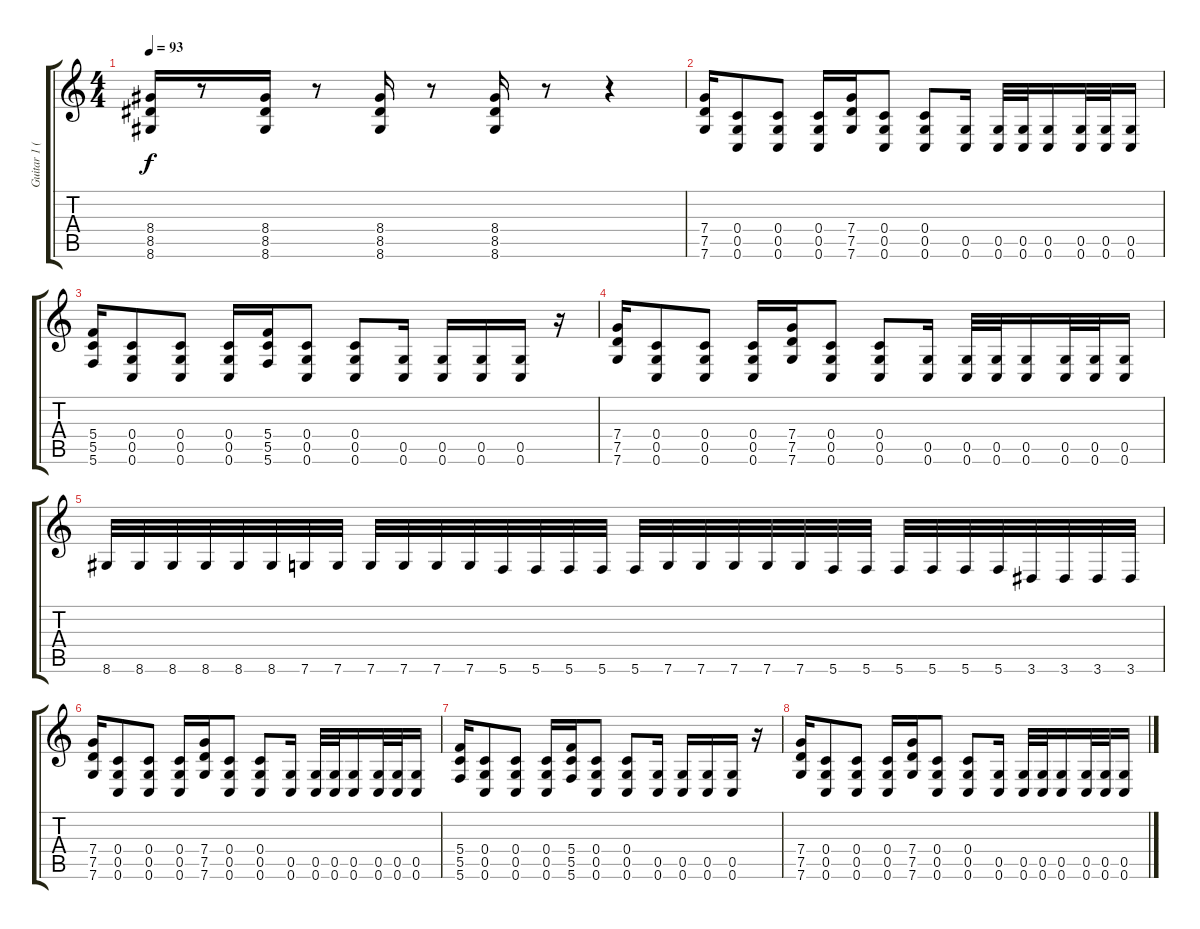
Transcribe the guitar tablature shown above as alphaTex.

\track ("Guitar 1 (Distorted- Tuck)" "Guitar 1 (") {instrument distortionguitar}
\staff {score tabs}
\tuning (D4 A3 F3 C3 G2 C2) {hide}
\ts (4 4)
\tempo 93
\clef g2
\ks c
(8.4 8.5 8.6).16{dy f} r.8 (8.4 8.5 8.6).16 r.8 (8.4 8.5 8.6).16 r.8 (8.4 8.5 8.6).16 r.8 r.4 |
(7.4 7.5 7.6).16 (0.4 0.5 0.6).8 (0.4 0.5 0.6).8 (0.4 0.5 0.6).16 (7.4 7.5 7.6).16 (0.4 0.5 0.6).8 (0.4 0.5 0.6).8 (0.5 0.6).16 (0.5 0.6).32 (0.5 0.6).32 (0.5 0.6).16 (0.5 0.6).32 (0.5 0.6).32 (0.5 0.6).16 |
(5.4 5.5 5.6).16 (0.4 0.5 0.6).8 (0.4 0.5 0.6).8 (0.4 0.5 0.6).16 (5.4 5.5 5.6).16 (0.4 0.5 0.6).8 (0.4 0.5 0.6).8 (0.5 0.6).16 (0.5 0.6).16 (0.5 0.6).16 (0.5 0.6).16 r.16 |
(7.4 7.5 7.6).16 (0.4 0.5 0.6).8 (0.4 0.5 0.6).8 (0.4 0.5 0.6).16 (7.4 7.5 7.6).16 (0.4 0.5 0.6).8 (0.4 0.5 0.6).8 (0.5 0.6).16 (0.5 0.6).32 (0.5 0.6).32 (0.5 0.6).16 (0.5 0.6).32 (0.5 0.6).32 (0.5 0.6).16 |
8.6.32 8.6.32 8.6.32 8.6.32 8.6.32 8.6.32 7.6.32 7.6.32 7.6.32 7.6.32 7.6.32 7.6.32 5.6.32 5.6.32 5.6.32 5.6.32 5.6.32 7.6.32 7.6.32 7.6.32 7.6.32 7.6.32 5.6.32 5.6.32 5.6.32 5.6.32 5.6.32 5.6.32 3.6.32 3.6.32 3.6.32 3.6.32 |
(7.4 7.5 7.6).16 (0.4 0.5 0.6).8 (0.4 0.5 0.6).8 (0.4 0.5 0.6).16 (7.4 7.5 7.6).16 (0.4 0.5 0.6).8 (0.4 0.5 0.6).8 (0.5 0.6).16 (0.5 0.6).32 (0.5 0.6).32 (0.5 0.6).16 (0.5 0.6).32 (0.5 0.6).32 (0.5 0.6).16 |
(5.4 5.5 5.6).16 (0.4 0.5 0.6).8 (0.4 0.5 0.6).8 (0.4 0.5 0.6).16 (5.4 5.5 5.6).16 (0.4 0.5 0.6).8 (0.4 0.5 0.6).8 (0.5 0.6).16 (0.5 0.6).16 (0.5 0.6).16 (0.5 0.6).16 r.16 |
(7.4 7.5 7.6).16 (0.4 0.5 0.6).8 (0.4 0.5 0.6).8 (0.4 0.5 0.6).16 (7.4 7.5 7.6).16 (0.4 0.5 0.6).8 (0.4 0.5 0.6).8 (0.5 0.6).16 (0.5 0.6).32 (0.5 0.6).32 (0.5 0.6).16 (0.5 0.6).32 (0.5 0.6).32 (0.5 0.6).16
